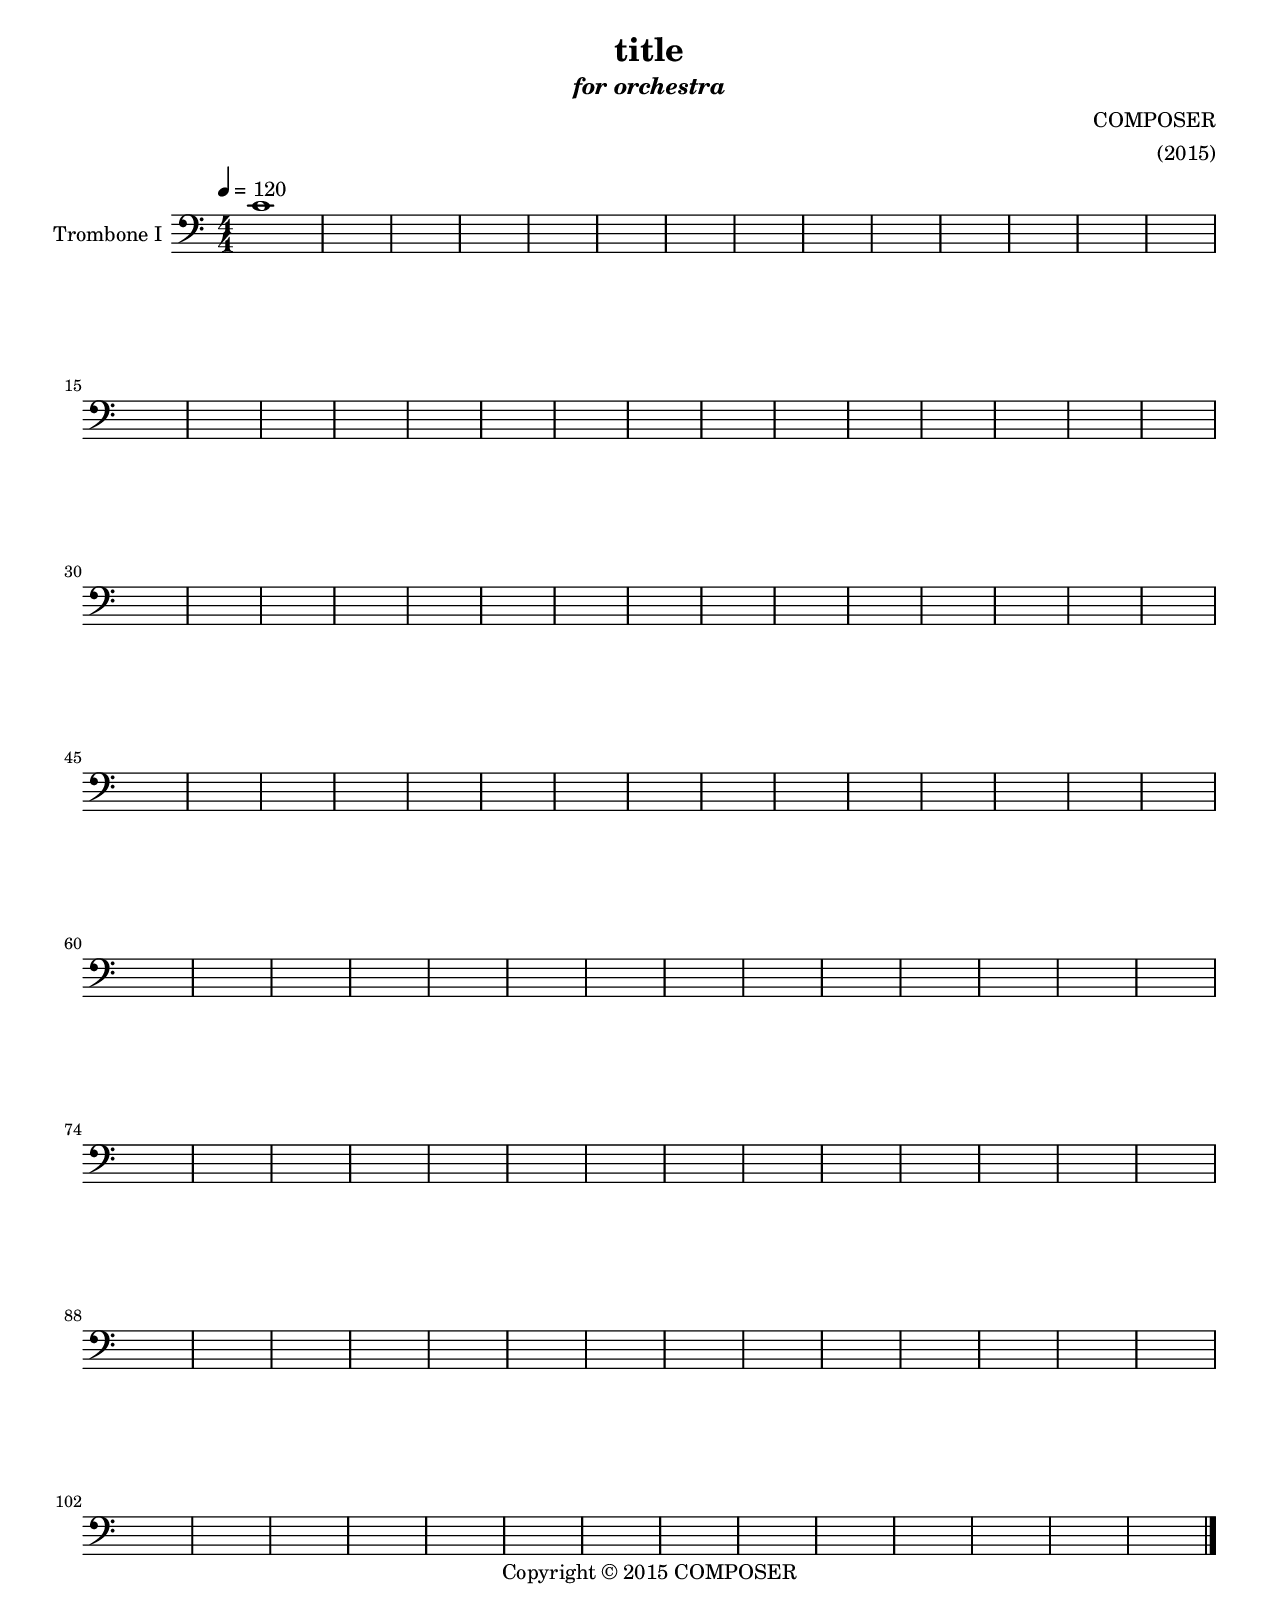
\version "2.18.2"

#(set-global-staff-size 18)
#(set-default-paper-size "letter")

\header {
  title = "title"
  subtitle = \markup { \italic "for orchestra" }
  dedication = ""
  composer = "COMPOSER"
  arranger = "(2015)"
  %piece = \markup \box {"Transposed Score"}
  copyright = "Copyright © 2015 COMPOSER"
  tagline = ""
}

\include "orchestra_metrics.ly"
\include "orchestra_notes.ly"
\include "orchestra_headings.ly"
\include "orchestra_definitions.ly"

TromboneOneHeading = {
  #(set-accidental-style 'neo-modern)
  \override Staff.Accidental #'hide-tied-accidental-after-break = ##t
  \set Staff.instrumentName = \markup \concat {"Trombone I" " "}
}

\score {
  <<
    %\override Score.BarNumber #'break-visibility = ##(#t #t #t)
    %\override Score.BarNumber #'break-visibility = #end-of-line-invisible
    \override Score.Stem #'stemlet-length = #0.75
    \override Score.StaffSymbol.layer = #4
    \override Score.TimeSignature.layer = #3
    \new Staff = "trombone" \with {
      \override VerticalAxisGroup #'remove-empty = ##f
    }
    << \Metrics \TromboneOneHeading \TromboneOneNotes >>
  >>
  \layout {
    \context { \RemoveEmptyStaffContext }
    \context { \Staff \override TimeSignature.style = #'numbered \accidentalStyle "neo-modern"  }
  }
  %\midi { }
}

\paper {
  %two-sided = ##t
  page-limit-inter-system-space = ##t
  ragged-bottom = ##f
  ragged-last-bottom = ##f
  page-limit-inter-system-space-factor = 1.3
  top-margin = 1\cm
  inner-margin = 2\cm
  outer-margin = 1.6\cm
  left-margin = 1.4\cm
  %system-separator-markup = \slashSeparator
  %max-systems-per-page = 1
}
